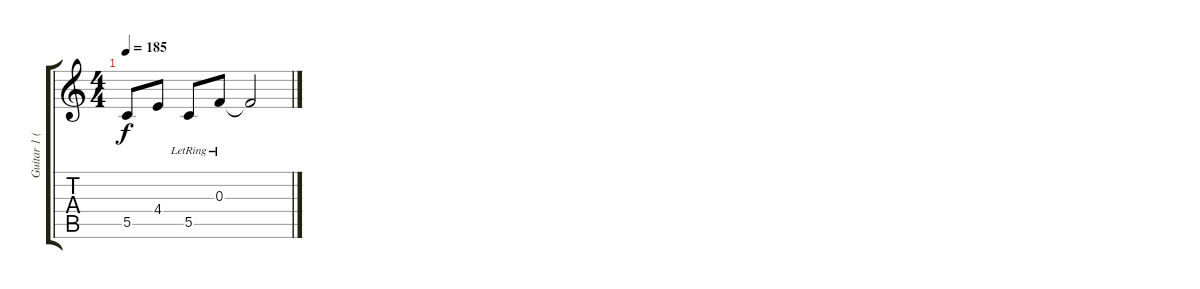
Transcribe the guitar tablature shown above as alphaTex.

\track ("Guitar 1 (Clean)" "Guitar 1 (") {instrument acousticguitarsteel}
\staff {score tabs}
\tuning (D4 A3 F3 C3 G2 C2) {hide}
\ts (4 4)
\tempo 185
\clef g2
\ks c
5.5.8{dy f} 4.4.8 5.5{lr}.8 0.3{lr}.8 0.3{t}.2
